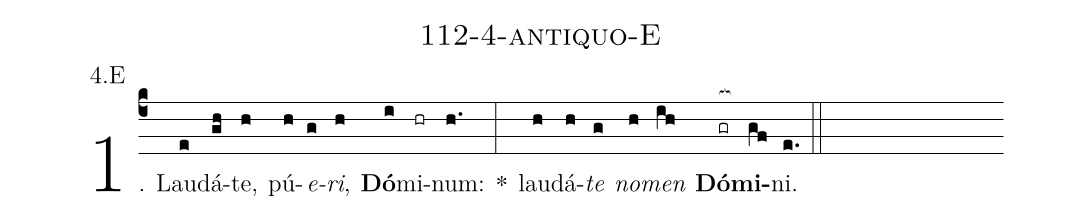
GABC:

name: 112-4-antiquo-E;
annotation: 4.E;
%%
(c4)1. Lau(e)dá(gh)te,(h) pú(h)<i>e</i>(g)<i>ri</i>,(h) <b>Dó</b>(i)mi(hr)num:(h.) *(:) lau(h)dá(h)<i>te</i>(g) <i>no</i>(h)<i>men</i>(ih) <b>Dó</b>(gr[ocb:1{])<b>mi</b>(gf[ocb:0}])ni.(e.) (::)
